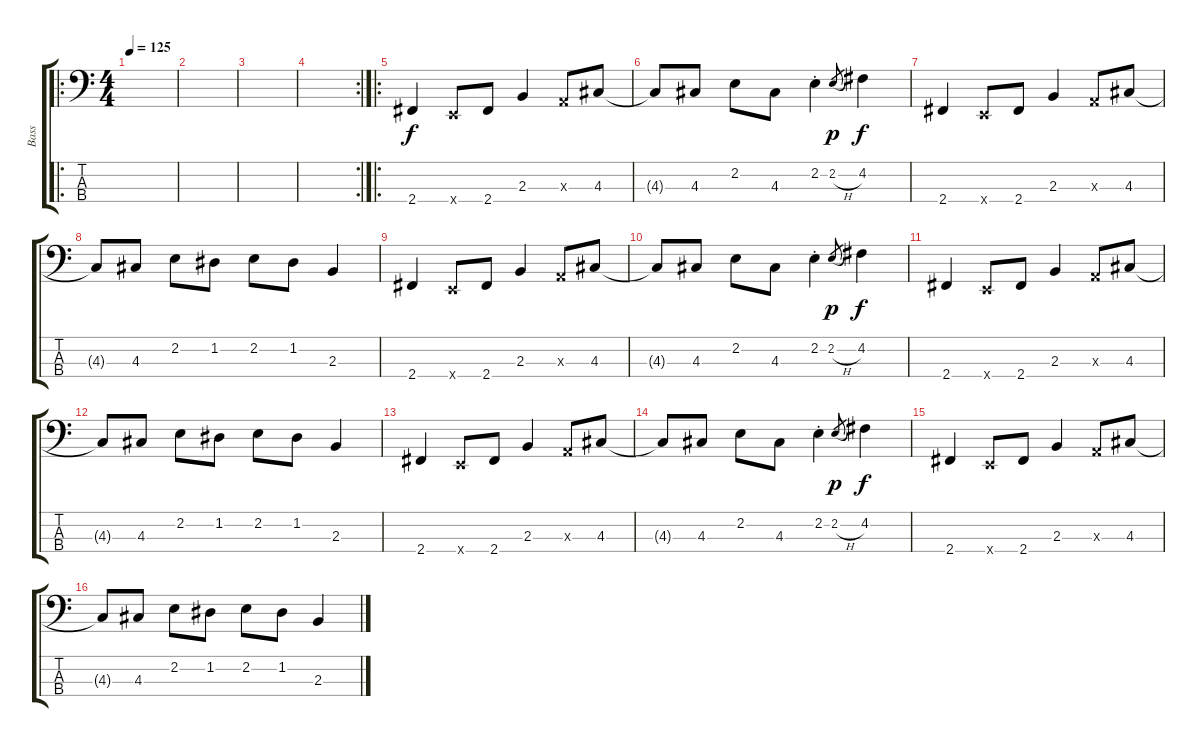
\track ("Bass" "Bass") {instrument acousticguitarnylon}
\staff {score tabs}
\tuning (G2 D2 A1 E1) {hide}
\ro
\ts (4 4)
\tempo 125
\clef f4
\ks c
|
|
|
\rc 2
|
\ro
2.4.4 0.4{x}.8 2.4.8 2.3.4 0.3{x}.8 4.3.8 |
4.3{t}.8 4.3.8 2.2.8 4.3.8 2.2{st}.4 2.2{h}.8{gr dy p} 4.2.4{dy f} |
2.4.4 0.4{x}.8 2.4.8 2.3.4 0.3{x}.8 4.3.8 |
4.3{t}.8 4.3.8 2.2.8 1.2.8 2.2.8 1.2.8 2.3.4 |
2.4.4 0.4{x}.8 2.4.8 2.3.4 0.3{x}.8 4.3.8 |
4.3{t}.8 4.3.8 2.2.8 4.3.8 2.2{st}.4 2.2{h}.8{gr dy p} 4.2.4{dy f} |
2.4.4 0.4{x}.8 2.4.8 2.3.4 0.3{x}.8 4.3.8 |
4.3{t}.8 4.3.8 2.2.8 1.2.8 2.2.8 1.2.8 2.3.4 |
2.4.4 0.4{x}.8 2.4.8 2.3.4 0.3{x}.8 4.3.8 |
4.3{t}.8 4.3.8 2.2.8 4.3.8 2.2{st}.4 2.2{h}.8{gr dy p} 4.2.4{dy f} |
2.4.4 0.4{x}.8 2.4.8 2.3.4 0.3{x}.8 4.3.8 |
4.3{t}.8 4.3.8 2.2.8 1.2.8 2.2.8 1.2.8 2.3.4
